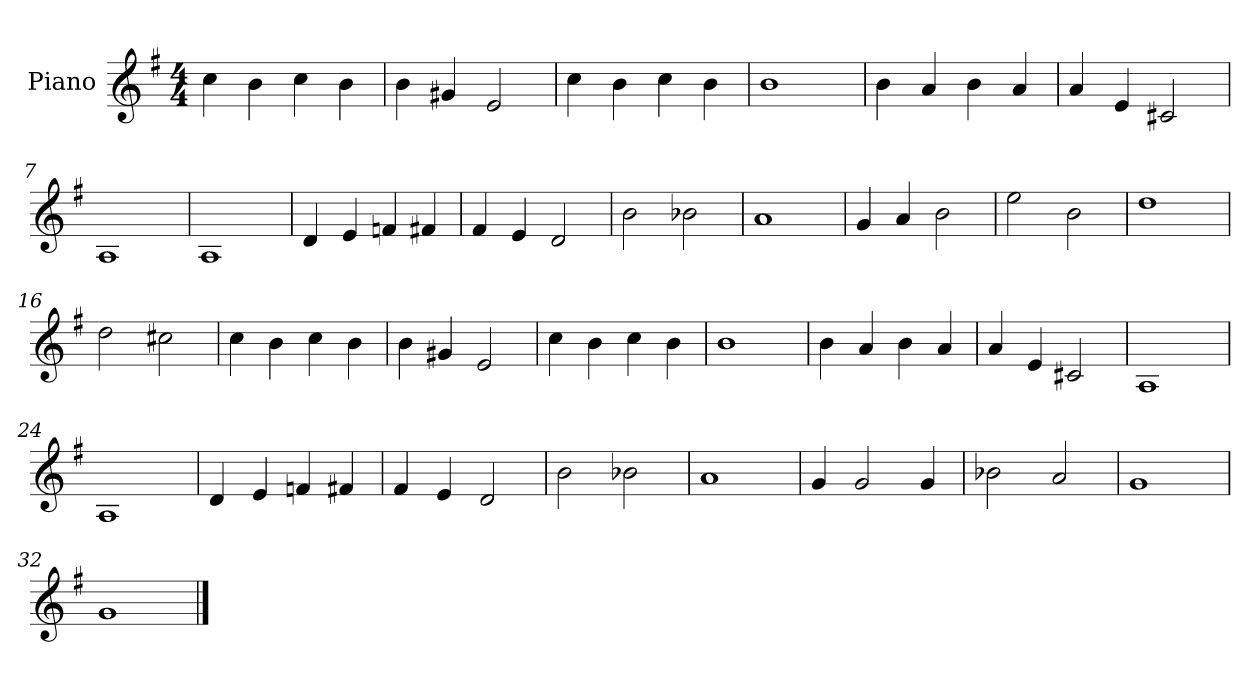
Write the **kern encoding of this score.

**kern
*part1
*staff1
*I"Piano
*I'Pno
*clefG2
*k[f#]
*M4/4
=1
4cc\
4b\
4cc\
4b\
=2
4b\
4g#X/
2e/
=3
4cc\
4b\
4cc\
4b\
=4
1b
=5
4b\
4a/
4b\
4a/
=6
4a/
4e/
2c#X/
=7
1A
=8
1A
=9
4d/
4e/
4fn/
4f#X/
=10
4f#/
4e/
2d/
=11
2b\
2b-X\
=12
1a
=13
4g/
4a/
2b\
=14
2ee\
2b\
=15
1dd
=16
2dd\
2cc#X\
=17
4cc\
4b\
4cc\
4b\
=18
4b\
4g#X/
2e/
=19
4cc\
4b\
4cc\
4b\
=20
1b
=21
4b\
4a/
4b\
4a/
=22
4a/
4e/
2c#X/
=23
1A
=24
1A
=25
4d/
4e/
4fn/
4f#X/
=26
4f#/
4e/
2d/
=27
2b\
2b-X\
=28
1a
=29
4g/
2g/
4g/
=30
2b-X\
2a/
=31
1g
=32
1g
==
*-
